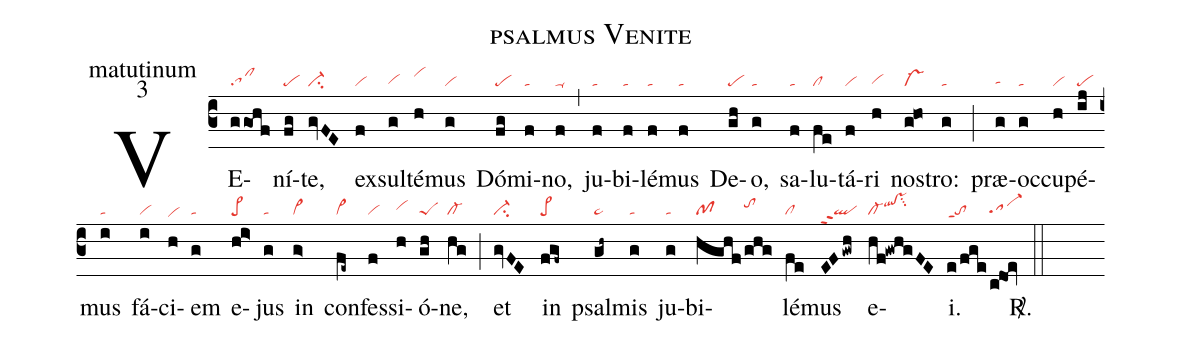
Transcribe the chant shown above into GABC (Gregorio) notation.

name: psalmus Venite;
office-part: matutinum;
mode: 3;
nabc-lines: 1;
%%
(c3)
% FIXME - check ggohf with gregorio 4.1
VE(ggohf|sa!cl)ní(fg|pe)te,(gvFE|ci-) ex(f|vi)sul(g|vihg)té(h|vihj)mus(g|vi) Dó(fg|pe)mi(f|ta)no,(f|ta-) (,)
ju(f|ta)bi(f|ta)lé(f|ta)mus(f|ta) De(gh|pe)o,(g|ta) sa(f|ta)lu(fe|cl)tá(f|vi)ri(h|vihg) nos(g!ho|vs-)tro:(g|ta) (;)
præ(g|tahg)oc(g|ta)cu(h|vi)pé(ij|pe)mus(i|ta) fá(i|vi)ci(h|vihe)em(g|ta) e(hi>|pe>)jus(g|ta) in(g>|vi>) con(fe~|vi>)fes(f|vi)si(h|vihh)ó(gh|peS)ne,(hg|cl-) (;)
% FIXME - glyph for ql!vssu3
et(gvFE|ci-) in(fgf~|pe>) psal(gh~|ta>)mis(g|ta) ju(g|ta)bi(hghf|pf|/ghg|tohi)lé(fe|cl)mus(EFgwh|qlppt2) e(hf!gwhgFE|cl-qlhi!vshisu3)i.(e/fge|toppt1|/cdOe|sa-hg) <sp>R/</sp>.(::)
